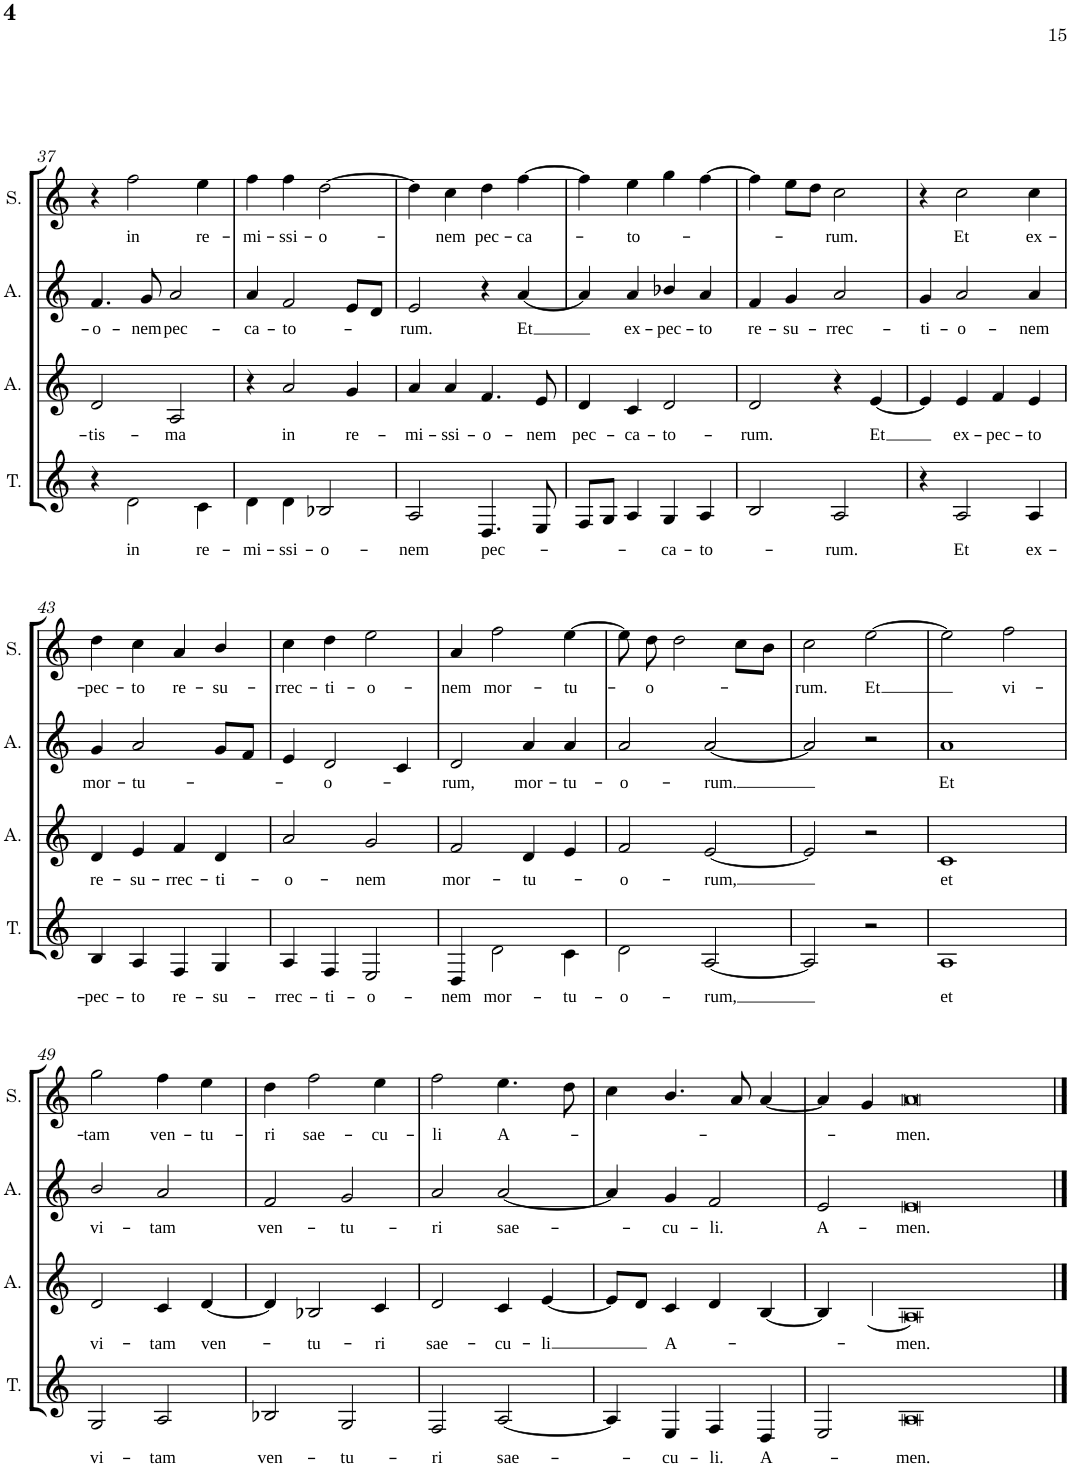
**kern	**text	**kern	**text	**kern	**text	**kern	**text
*part4	*part4	*part3	*part3	*part2	*part2	*part1	*part1
*staff4	*staff4	*staff3	*staff3	*staff2	*staff2	*staff1	*staff1
*I"Tenor	*	*I"Alto	*	*I"Alto	*	*I"Soprano	*
*I'T.	*	*I'A.	*	*I'A.	*	*I'S.	*
!!LO:PB:g=z
*clefG2	*	*clefG2	*	*clefG2	*	*clefG2	*
*Trd7c12	*	*	*	*	*	*	*
*k[]	*	*k[]	*	*k[]	*	*k[]	*
*M4/4	*	*M4/4	*	*M4/4	*	*M4/4	*
*met(c)	*	*met(c)	*	*met(c)	*	*met(c)	*
=37	=37	=37	=37	=37	=37	=37	=37
!	!	!	!LO:LY:b	!	!LO:LY:b	!	!
4r	.	2d/	-tis-	4.f/	-o-	4r	.
!	!LO:LY:b	!	!	!	!	!	!LO:LY:b
2d\	in	.	.	.	.	2ff\	in
!	!	!	!	!	!LO:LY:b	!	!
.	.	.	.	8g/	-nem	.	.
!	!	!	!LO:LY:b	!	!LO:LY:b	!	!
.	.	2A/	-ma	2a/	pec-	.	.
!	!LO:LY:b	!	!	!	!	!	!LO:LY:b
4c\	re-	.	.	.	.	4ee\	re-
=38	=38	=38	=38	=38	=38	=38	=38
!	!LO:LY:b	!	!	!	!LO:LY:b	!	!LO:LY:b
4d\	-mi-	4r	.	4a/	-ca-	4ff\	-mi-
!	!LO:LY:b	!	!LO:LY:b	!	!LO:LY:b	!	!LO:LY:b
4d\	-ssi-	2a/	in	2f/	-to-	4ff\	-ssi-
!	!LO:LY:b	!	!	!	!	!	!LO:LY:b
2B-X/	-o-	.	.	.	.	[2dd\	-o-
!	!	!	!LO:LY:b	!	!	!	!
.	.	4g/	re-	8e/L	.	.	.
.	.	.	.	8d/J	.	.	.
=39	=39	=39	=39	=39	=39	=39	=39
!	!LO:LY:b	!	!LO:LY:b	!	!LO:LY:b	!	!
2A/	-nem	4a/	-mi-	2e/	-rum.	4dd\]	.
!	!	!	!LO:LY:b	!	!	!	!LO:LY:b
.	.	4a/	-ssi-	.	.	4cc\	-nem
!	!LO:LY:b	!	!LO:LY:b	!	!	!	!LO:LY:b
4.D/	pec-	4.f/	-o-	4r	.	4dd\	pec-
!	!	!	!	!	!LO:LY:b	!	!LO:LY:b
.	.	.	.	[4a/	Et	[4ff\	-ca-
!	!	!	!LO:LY:b	!	!	!	!
8E/	.	8e/	-nem	.	.	.	.
=40	=40	=40	=40	=40	=40	=40	=40
!	!	!	!LO:LY:b	!	!	!	!
8F/L	.	4d/	pec-	4a/]	.	4ff\]	.
8G/J	.	.	.	.	.	.	.
!	!	!	!LO:LY:b	!	!LO:LY:b	!	!LO:LY:b
4A/	.	4c/	-ca-	4a/	ex-	4ee\	-to-
!	!LO:LY:b	!	!LO:LY:b	!	!LO:LY:b	!	!
4G/	-ca-	2d/	-to-	4b-X/	-pec-	4gg\	.
!	!LO:LY:b	!	!	!	!LO:LY:b	!	!
4A/	-to-	.	.	4a/	-to	[4ff\	.
=41	=41	=41	=41	=41	=41	=41	=41
!	!	!	!LO:LY:b	!	!LO:LY:b	!	!
2B/	.	2d/	-rum.	4f/	re-	4ff\]	.
!	!	!	!	!	!LO:LY:b	!	!
.	.	.	.	4g/	-su-	8ee\L	.
.	.	.	.	.	.	8dd\J	.
!	!LO:LY:b	!	!	!	!LO:LY:b	!	!LO:LY:b
2A/	-rum.	4r	.	2a/	-rrec-	2cc\	-rum.
!	!	!	!LO:LY:b	!	!	!	!
.	.	[4e/	Et	.	.	.	.
=42	=42	=42	=42	=42	=42	=42	=42
!	!	!	!	!	!LO:LY:b	!	!
4r	.	4e/]	.	4g/	-ti-	4r	.
!	!LO:LY:b	!	!LO:LY:b	!	!LO:LY:b	!	!LO:LY:b
2A/	Et	4e/	ex-	2a/	-o-	2cc\	Et
!	!	!	!LO:LY:b	!	!	!	!
.	.	4f/	-pec-	.	.	.	.
!	!LO:LY:b	!	!LO:LY:b	!	!LO:LY:b	!	!LO:LY:b
4A/	ex-	4e/	-to	4a/	-nem	4cc\	ex-
!!LO:LB:g=z
=43	=43	=43	=43	=43	=43	=43	=43
!	!LO:LY:b	!	!LO:LY:b	!	!LO:LY:b	!	!LO:LY:b
4B/	-pec-	4d/	re-	4g/	mor-	4dd\	-pec-
!	!LO:LY:b	!	!LO:LY:b	!	!LO:LY:b	!	!LO:LY:b
4A/	-to	4e/	-su-	2a/	-tu-	4cc\	-to
!	!LO:LY:b	!	!LO:LY:b	!	!	!	!LO:LY:b
4F/	re-	4f/	-rrec-	.	.	4a/	re-
!	!LO:LY:b	!	!LO:LY:b	!	!	!	!LO:LY:b
4G/	-su-	4d/	-ti-	8g/L	.	4b/	-su-
.	.	.	.	8f/J	.	.	.
=44	=44	=44	=44	=44	=44	=44	=44
!	!LO:LY:b	!	!LO:LY:b	!	!	!	!LO:LY:b
4A/	-rrec-	2a/	-o-	4e/	.	4cc\	-rrec-
!	!LO:LY:b	!	!	!	!LO:LY:b	!	!LO:LY:b
4F/	-ti-	.	.	2d/	-o-	4dd\	-ti-
!	!LO:LY:b	!	!LO:LY:b	!	!	!	!LO:LY:b
2E/	-o-	2g/	-nem	.	.	2ee\	-o-
.	.	.	.	4c/	.	.	.
=45	=45	=45	=45	=45	=45	=45	=45
!	!LO:LY:b	!	!LO:LY:b	!	!LO:LY:b	!	!LO:LY:b
4D/	-nem	2f/	mor-	2d/	-rum,	4a/	-nem
!	!LO:LY:b	!	!	!	!	!	!LO:LY:b
2d\	mor-	.	.	.	.	2ff\	mor-
!	!	!	!LO:LY:b	!	!LO:LY:b	!	!
.	.	4d/	-tu-	4a/	mor-	.	.
!	!LO:LY:b	!	!	!	!LO:LY:b	!	!LO:LY:b
4c\	-tu-	4e/	.	4a/	-tu-	[4ee\	-tu-
=46	=46	=46	=46	=46	=46	=46	=46
!	!LO:LY:b	!	!LO:LY:b	!	!LO:LY:b	!	!
2d\	-o-	2f/	-o-	2a/	-o-	8ee\]	.
!	!	!	!	!	!	!	!LO:LY:b
.	.	.	.	.	.	8dd\	-o-
.	.	.	.	.	.	2dd\	.
!	!LO:LY:b	!	!LO:LY:b	!	!LO:LY:b	!	!
[2A/	-rum,	[2e/	-rum,	[2a/	-rum.	.	.
.	.	.	.	.	.	8cc\L	.
.	.	.	.	.	.	8b\J	.
=47	=47	=47	=47	=47	=47	=47	=47
!	!	!	!	!	!	!	!LO:LY:b
2A/]	.	2e/]	.	2a/]	.	2cc\	-rum.
!	!	!	!	!	!	!	!LO:LY:b
2r	.	2r	.	2r	.	[2ee\	Et
=48	=48	=48	=48	=48	=48	=48	=48
!	!LO:LY:b	!	!LO:LY:b	!	!LO:LY:b	!	!
1A	et	1c	et	1a	Et	2ee\]	.
!	!	!	!	!	!	!	!LO:LY:b
.	.	.	.	.	.	2ff\	vi-
!!LO:LB:g=z
=49	=49	=49	=49	=49	=49	=49	=49
!	!LO:LY:b	!	!LO:LY:b	!	!LO:LY:b	!	!LO:LY:b
2G/	vi-	2d/	vi-	2b/	vi-	2gg\	-tam
!	!LO:LY:b	!	!LO:LY:b	!	!LO:LY:b	!	!LO:LY:b
2A/	-tam	4c/	-tam	2a/	-tam	4ff\	ven-
!	!	!	!LO:LY:b	!	!	!	!LO:LY:b
.	.	[4d/	ven-	.	.	4ee\	-tu-
=50	=50	=50	=50	=50	=50	=50	=50
!	!LO:LY:b	!	!	!	!LO:LY:b	!	!LO:LY:b
2B-X/	ven-	4d/]	.	2f/	ven-	4dd\	-ri
!	!	!	!LO:LY:b	!	!	!	!LO:LY:b
.	.	2B-X/	-tu-	.	.	2ff\	sae-
!	!LO:LY:b	!	!	!	!LO:LY:b	!	!
2G/	-tu-	.	.	2g/	-tu-	.	.
!	!	!	!LO:LY:b	!	!	!	!LO:LY:b
.	.	4c/	-ri	.	.	4ee\	-cu-
=51	=51	=51	=51	=51	=51	=51	=51
!	!LO:LY:b	!	!LO:LY:b	!	!LO:LY:b	!	!LO:LY:b
2F/	-ri	2d/	sae-	2a/	-ri	2ff\	-li
!	!LO:LY:b	!	!LO:LY:b	!	!LO:LY:b	!	!LO:LY:b
[2A/	sae-	4c/	-cu-	[2a/	sae-	4.ee\	A-
!	!	!	!LO:LY:b	!	!	!	!
.	.	[4e/	-li	.	.	.	.
.	.	.	.	.	.	8dd\	.
=52	=52	=52	=52	=52	=52	=52	=52
4A/]	.	8e/L]	.	4a/]	.	4cc\	.
.	.	8d/J	.	.	.	.	.
!	!LO:LY:b	!	!LO:LY:b	!	!LO:LY:b	!	!
4E/	-cu-	4c/	A-	4g/	-cu-	4.b/	.
!	!LO:LY:b	!	!	!	!LO:LY:b	!	!
4F/	-li.	4d/	.	2f/	-li.	.	.
.	.	.	.	.	.	8a/	.
!	!LO:LY:b	!	!	!	!	!	!
4D/	A-	[4B/	.	.	.	[4a/	.
=53	=53	=53	=53	=53	=53	=53	=53
!	!	!	!	!	!LO:LY:b	!	!
2E/	.	4B/]	.	2e/	A-	4a/]	.
.	.	[4A/	.	.	.	4g/	.
!	!LO:LY:b	!	!LO:LY:b	!	!LO:LY:b	!	!LO:LY:b
[2A	-men.	2A_	-men.	[2e	-men.	[2a	-men.
==54	==54	==54	==54	==54	==54	==54	==54
1A_	.	1A_	.	1e_	.	1a_	.
=55	=55	=55	=55	=55	=55	=55	=55
2A]	.	2A]	.	2e]	.	2a]	.
=	=	=	=	=	=	=	=
*-	*-	*-	*-	*-	*-	*-	*-
